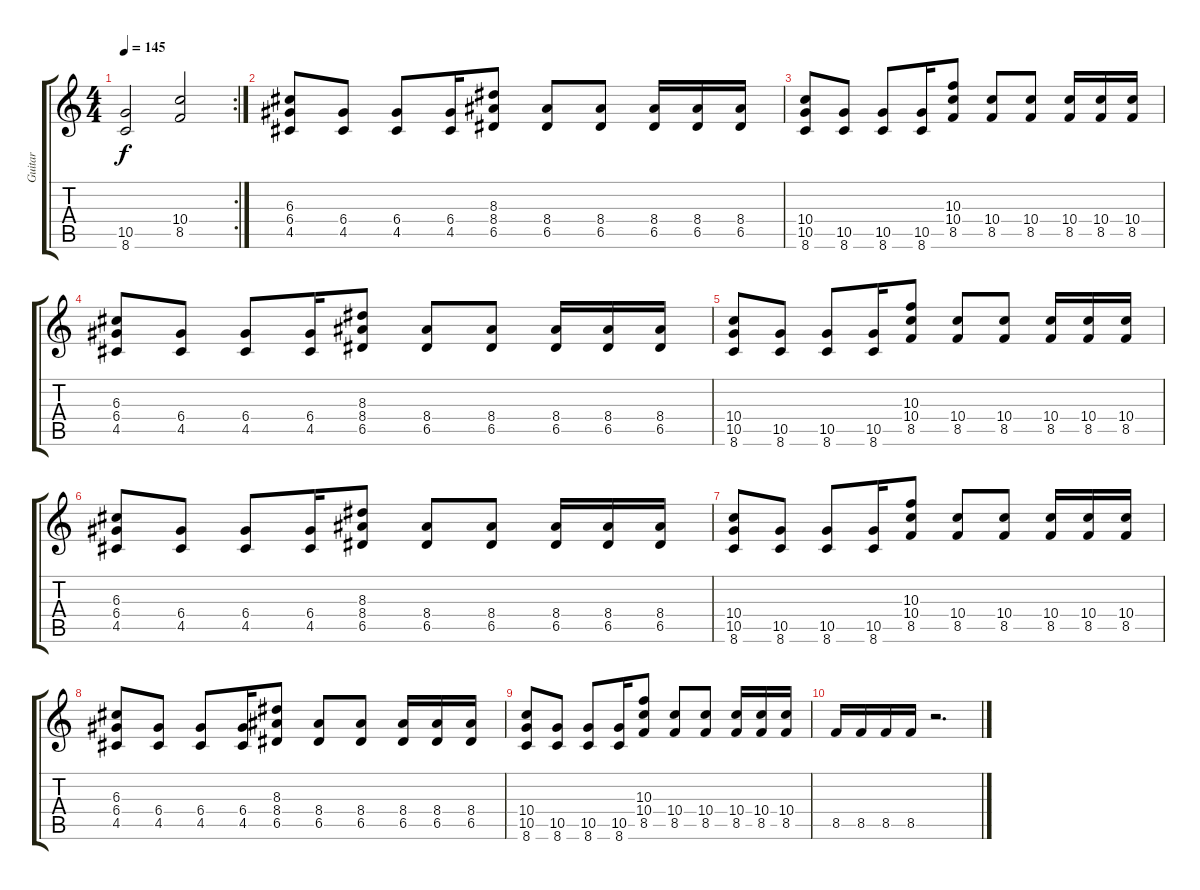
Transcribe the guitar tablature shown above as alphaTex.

\track ("Guitar" "Guitar") {instrument distortionguitar}
\staff {score tabs}
\tuning (E4 B3 G3 D3 A2 E2) {hide}
\rc 2
\ts (4 4)
\tempo 145
\clef g2
\ks c
(10.5 8.6).2{dy f} (10.4 8.5).2 |
(6.3 6.4 4.5).8 (6.4 4.5).8 (6.4 4.5).8 (6.4 4.5).16 (8.3 8.4 6.5).8 (8.4 6.5).8 (8.4 6.5).8 (8.4 6.5).16 (8.4 6.5).16 (8.4 6.5).16 |
(10.4 10.5 8.6).8 (10.5 8.6).8 (10.5 8.6).8 (10.5 8.6).16 (10.3 10.4 8.5).8 (10.4 8.5).8 (10.4 8.5).8 (10.4 8.5).16 (10.4 8.5).16 (10.4 8.5).16 |
(6.3 6.4 4.5).8 (6.4 4.5).8 (6.4 4.5).8 (6.4 4.5).16 (8.3 8.4 6.5).8 (8.4 6.5).8 (8.4 6.5).8 (8.4 6.5).16 (8.4 6.5).16 (8.4 6.5).16 |
(10.4 10.5 8.6).8 (10.5 8.6).8 (10.5 8.6).8 (10.5 8.6).16 (10.3 10.4 8.5).8 (10.4 8.5).8 (10.4 8.5).8 (10.4 8.5).16 (10.4 8.5).16 (10.4 8.5).16 |
(6.3 6.4 4.5).8 (6.4 4.5).8 (6.4 4.5).8 (6.4 4.5).16 (8.3 8.4 6.5).8 (8.4 6.5).8 (8.4 6.5).8 (8.4 6.5).16 (8.4 6.5).16 (8.4 6.5).16 |
(10.4 10.5 8.6).8 (10.5 8.6).8 (10.5 8.6).8 (10.5 8.6).16 (10.3 10.4 8.5).8 (10.4 8.5).8 (10.4 8.5).8 (10.4 8.5).16 (10.4 8.5).16 (10.4 8.5).16 |
(6.3 6.4 4.5).8 (6.4 4.5).8 (6.4 4.5).8 (6.4 4.5).16 (8.3 8.4 6.5).8 (8.4 6.5).8 (8.4 6.5).8 (8.4 6.5).16 (8.4 6.5).16 (8.4 6.5).16 |
(10.4 10.5 8.6).8 (10.5 8.6).8 (10.5 8.6).8 (10.5 8.6).16 (10.3 10.4 8.5).8 (10.4 8.5).8 (10.4 8.5).8 (10.4 8.5).16 (10.4 8.5).16 (10.4 8.5).16 |
8.5.16 8.5.16 8.5.16 8.5.16 r.2{d}
